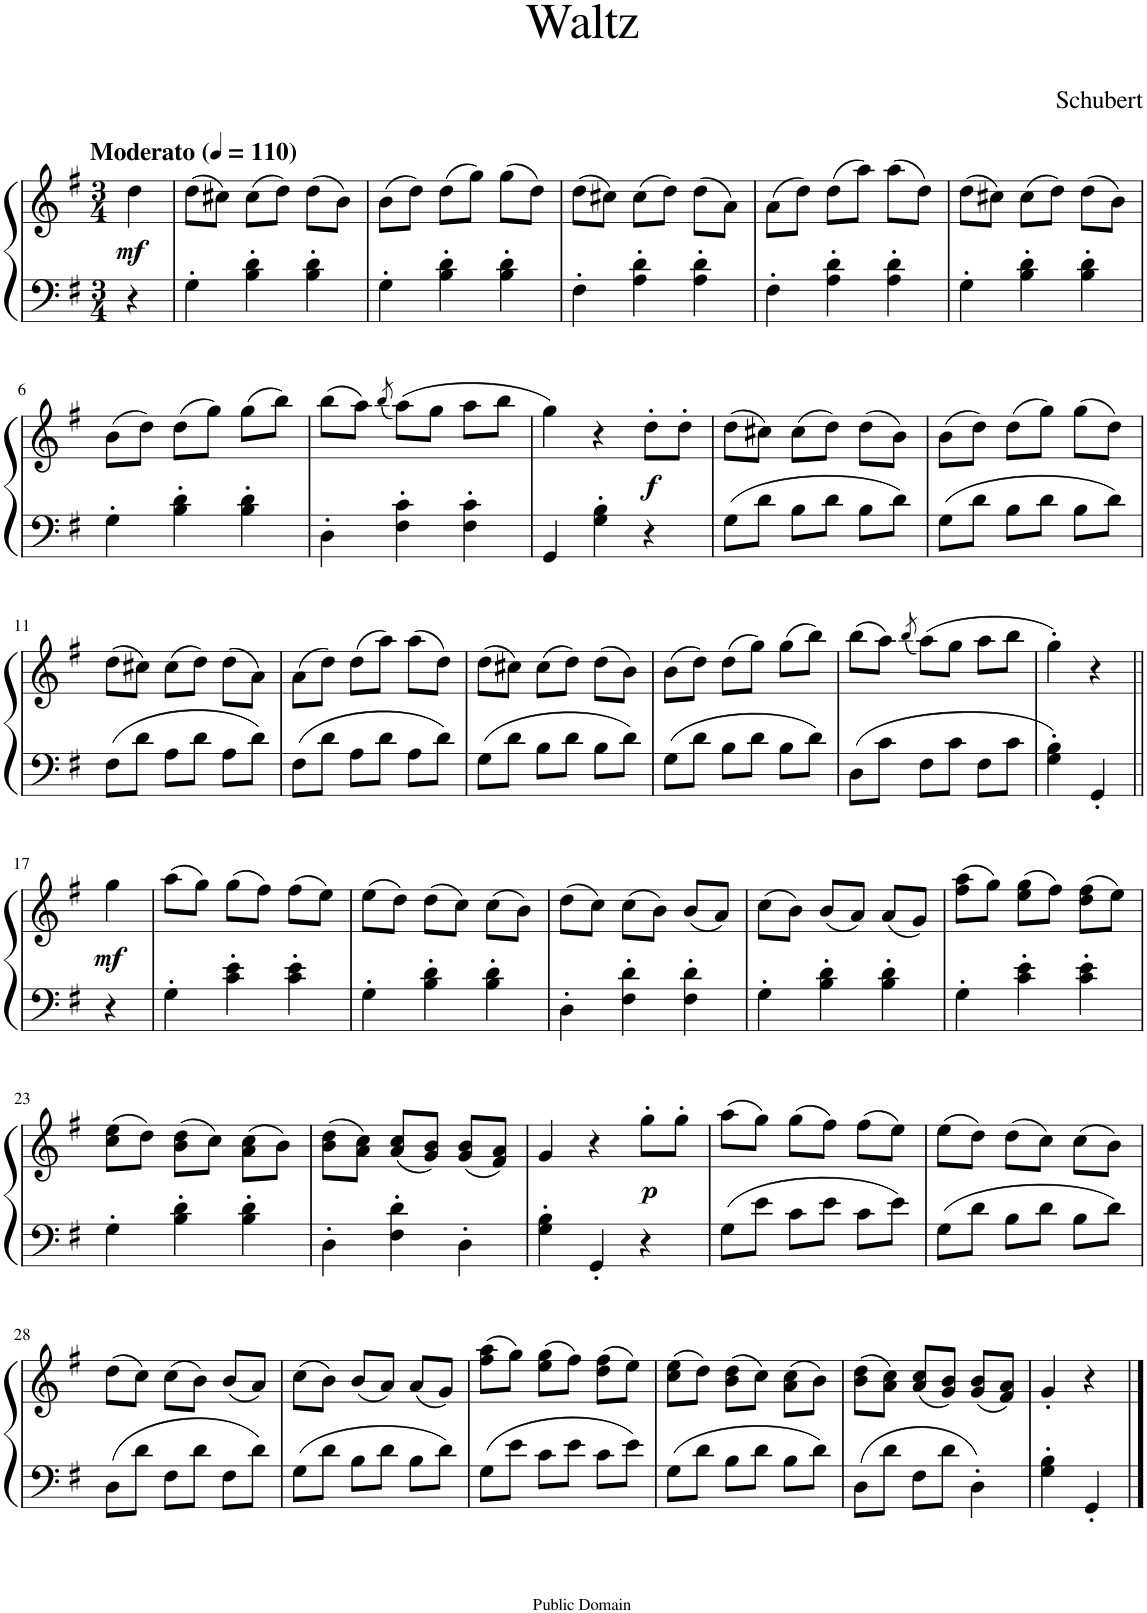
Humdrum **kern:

**kern	**kern	**dynam
*part1	*part1	*part1
*staff2	*staff1	*staff1/2
*I"Piano	*	*
*I'Pno.	*	*
*clefF4	*clefG2	*
*k[f#]	*k[f#]	*
*M3/4	*M3/4	*
*MM110	*MM110	*
=	=	=
!	!LO:TX:a:B:t=Moderato	!
!	!	!LO:DY:b
4r	4dd\	mf
=1	=1	=1
4G'\	(8dd\L	.
.	8cc#X\J)	.
4B\' 4d\'	(8cc#\L	.
.	8dd\J)	.
4B\' 4d\'	(8dd\L	.
.	8b\J)	.
=2	=2	=2
4G'\	(8b\L	.
.	8dd\J)	.
4B\' 4d\'	(8dd\L	.
.	8gg\J)	.
4B\' 4d\'	(8gg\L	.
.	8dd\J)	.
=3	=3	=3
4F#'\	(8dd\L	.
.	8cc#X\J)	.
4A\' 4d\'	(8cc#\L	.
.	8dd\J)	.
4A\' 4d\'	(8dd\L	.
.	8a\J)	.
=4	=4	=4
4F#'\	(8a\L	.
.	8dd\J)	.
4A\' 4d\'	(8dd\L	.
.	8aa\J)	.
4A\' 4d\'	(8aa\L	.
.	8dd\J)	.
=5	=5	=5
4G'\	(8dd\L	.
.	8cc#X\J)	.
4B\' 4d\'	(8cc#\L	.
.	8dd\J)	.
4B\' 4d\'	(8dd\L	.
.	8b\J)	.
!!LO:LB:g=z
=6	=6	=6
4G'\	(8b\L	.
.	8dd\J)	.
4B\' 4d\'	(8dd\L	.
.	8gg\J)	.
4B\' 4d\'	(8gg\L	.
.	8bb\J)	.
=7	=7	=7
4D'\	(8bb\L	.
.	8aa\J)	.
.	(8qbb/	.
4F#\' 4c\'	(8aa\L)	.
.	8gg\J	.
4F#\' 4c\'	8aa\L	.
.	8bb\J	.
=8	=8	=8
4GG/	4gg\)	.
4G\' 4B\'	4r	.
!	!	!LO:DY:b
4r	8dd'\L	f
.	8dd'\J	.
=9	=9	=9
8G\L	(8dd\L	.
8d\J	8cc#X\J)	.
8B\L	(8cc#\L	.
8d\J	8dd\J)	.
8B\L	(8dd\L	.
8d\J	8b\J)	.
=10	=10	=10
8G\L	(8b\L	.
8d\J	8dd\J)	.
8B\L	(8dd\L	.
8d\J	8gg\J)	.
8B\L	(8gg\L	.
8d\J	8dd\J)	.
!!LO:LB:g=z
=11	=11	=11
8F#\L	(8dd\L	.
8d\J	8cc#X\J)	.
8A\L	(8cc#\L	.
8d\J	8dd\J)	.
8A\L	(8dd\L	.
8d\J	8a\J)	.
=12	=12	=12
8F#\L	(8a\L	.
8d\J	8dd\J)	.
8A\L	(8dd\L	.
8d\J	8aa\J)	.
8A\L	(8aa\L	.
8d\J	8dd\J)	.
=13	=13	=13
8G\L	(8dd\L	.
8d\J	8cc#X\J)	.
8B\L	(8cc#\L	.
8d\J	8dd\J)	.
8B\L	(8dd\L	.
8d\J	8b\J)	.
=14	=14	=14
8G\L	(8b\L	.
8d\J	8dd\J)	.
8B\L	(8dd\L	.
8d\J	8gg\J)	.
8B\L	(8gg\L	.
8d\J	8bb\J)	.
=15	=15	=15
8D\L	(8bb\L	.
8c\J	8aa\J)	.
.	(8qbb/	.
8F#\L	(8aa\L)	.
8c\J	8gg\J	.
8F#\L	8aa\L	.
8c\J	8bb\J	.
=16	=16	=16
4G\' 4B\'	4gg'\)	.
4GG'/	4r	.
!!LO:LB:g=z
=17||	=17||	=17||
!	!	!LO:DY:b
4r	4gg\	mf
=18	=18	=18
4G'\	(8aa\L	.
.	8gg\J)	.
4c\' 4e\'	(8gg\L	.
.	8ff#\J)	.
4c\' 4e\'	(8ff#\L	.
.	8ee\J)	.
=19	=19	=19
4G'\	(8ee\L	.
.	8dd\J)	.
4B\' 4d\'	(8dd\L	.
.	8cc\J)	.
4B\' 4d\'	(8cc\L	.
.	8b\J)	.
=20	=20	=20
4D'\	(8dd\L	.
.	8cc\J)	.
4F#\' 4d\'	(8cc\L	.
.	8b\J)	.
4F#\' 4d\'	(8b/L	.
.	8a/J)	.
=21	=21	=21
4G'\	(8cc\L	.
.	8b\J)	.
4B\' 4d\'	(8b/L	.
.	8a/J)	.
4B\' 4d\'	(8a/L	.
.	8g/J)	.
=22	=22	=22
4G'\	(8ff#\ 8aa\L	.
.	8gg\J)	.
4c\' 4e\'	(8ee\ 8gg\L	.
.	8ff#\J)	.
4c\' 4e\'	(8dd\ 8ff#\L	.
.	8ee\J)	.
!!LO:LB:g=z
=23	=23	=23
4G'\	(8cc\ 8ee\L	.
.	8dd\J)	.
4B\' 4d\'	(8b\ 8dd\L	.
.	8cc\J)	.
4B\' 4d\'	(8a\ 8cc\L	.
.	8b\J)	.
=24	=24	=24
4D'\	(8b\ 8dd\L	.
.	8a\ 8cc\J)	.
4F#\' 4d\'	(8a/ 8cc/L	.
.	8g/ 8b/J)	.
4D'\	(8g/ 8b/L	.
.	8f#/ 8a/J)	.
=25	=25	=25
4G\' 4B\'	4g/	.
4GG'/	4r	.
!	!	!LO:DY:b
4r	8gg'\L	p
.	8gg'\J	.
=26	=26	=26
8G\L	(8aa\L	.
8e\J	8gg\J)	.
8c\L	(8gg\L	.
8e\J	8ff#\J)	.
8c\L	(8ff#\L	.
8e\J	8ee\J)	.
=27	=27	=27
8G\L	(8ee\L	.
8d\J	8dd\J)	.
8B\L	(8dd\L	.
8d\J	8cc\J)	.
8B\L	(8cc\L	.
8d\J	8b\J)	.
!!LO:LB:g=z
=28	=28	=28
8D\L	(8dd\L	.
8d\J	8cc\J)	.
8F#\L	(8cc\L	.
8d\J	8b\J)	.
8F#\L	(8b/L	.
8d\J	8a/J)	.
=29	=29	=29
8G\L	(8cc\L	.
8d\J	8b\J)	.
8B\L	(8b/L	.
8d\J	8a/J)	.
8B\L	(8a/L	.
8d\J	8g/J)	.
=30	=30	=30
8G\L	(8ff#\ 8aa\L	.
8e\J	8gg\J)	.
8c\L	(8ee\ 8gg\L	.
8e\J	8ff#\J)	.
8c\L	(8dd\ 8ff#\L	.
8e\J	8ee\J)	.
=31	=31	=31
8G\L	(8cc\ 8ee\L	.
8d\J	8dd\J)	.
8B\L	(8b\ 8dd\L	.
8d\J	8cc\J)	.
8B\L	(8a\ 8cc\L	.
8d\J	8b\J)	.
=32	=32	=32
8D\L	(8b\ 8dd\L	.
8d\J	8a\ 8cc\J)	.
8F#\L	(8a/ 8cc/L	.
8d\J	8g/ 8b/J)	.
4D'\	(8g/ 8b/L	.
.	8f#/ 8a/J)	.
=33	=33	=33
4G\' 4B\'	4g'/	.
4GG'/	4r	.
==	==	==
*-	*-	*-
